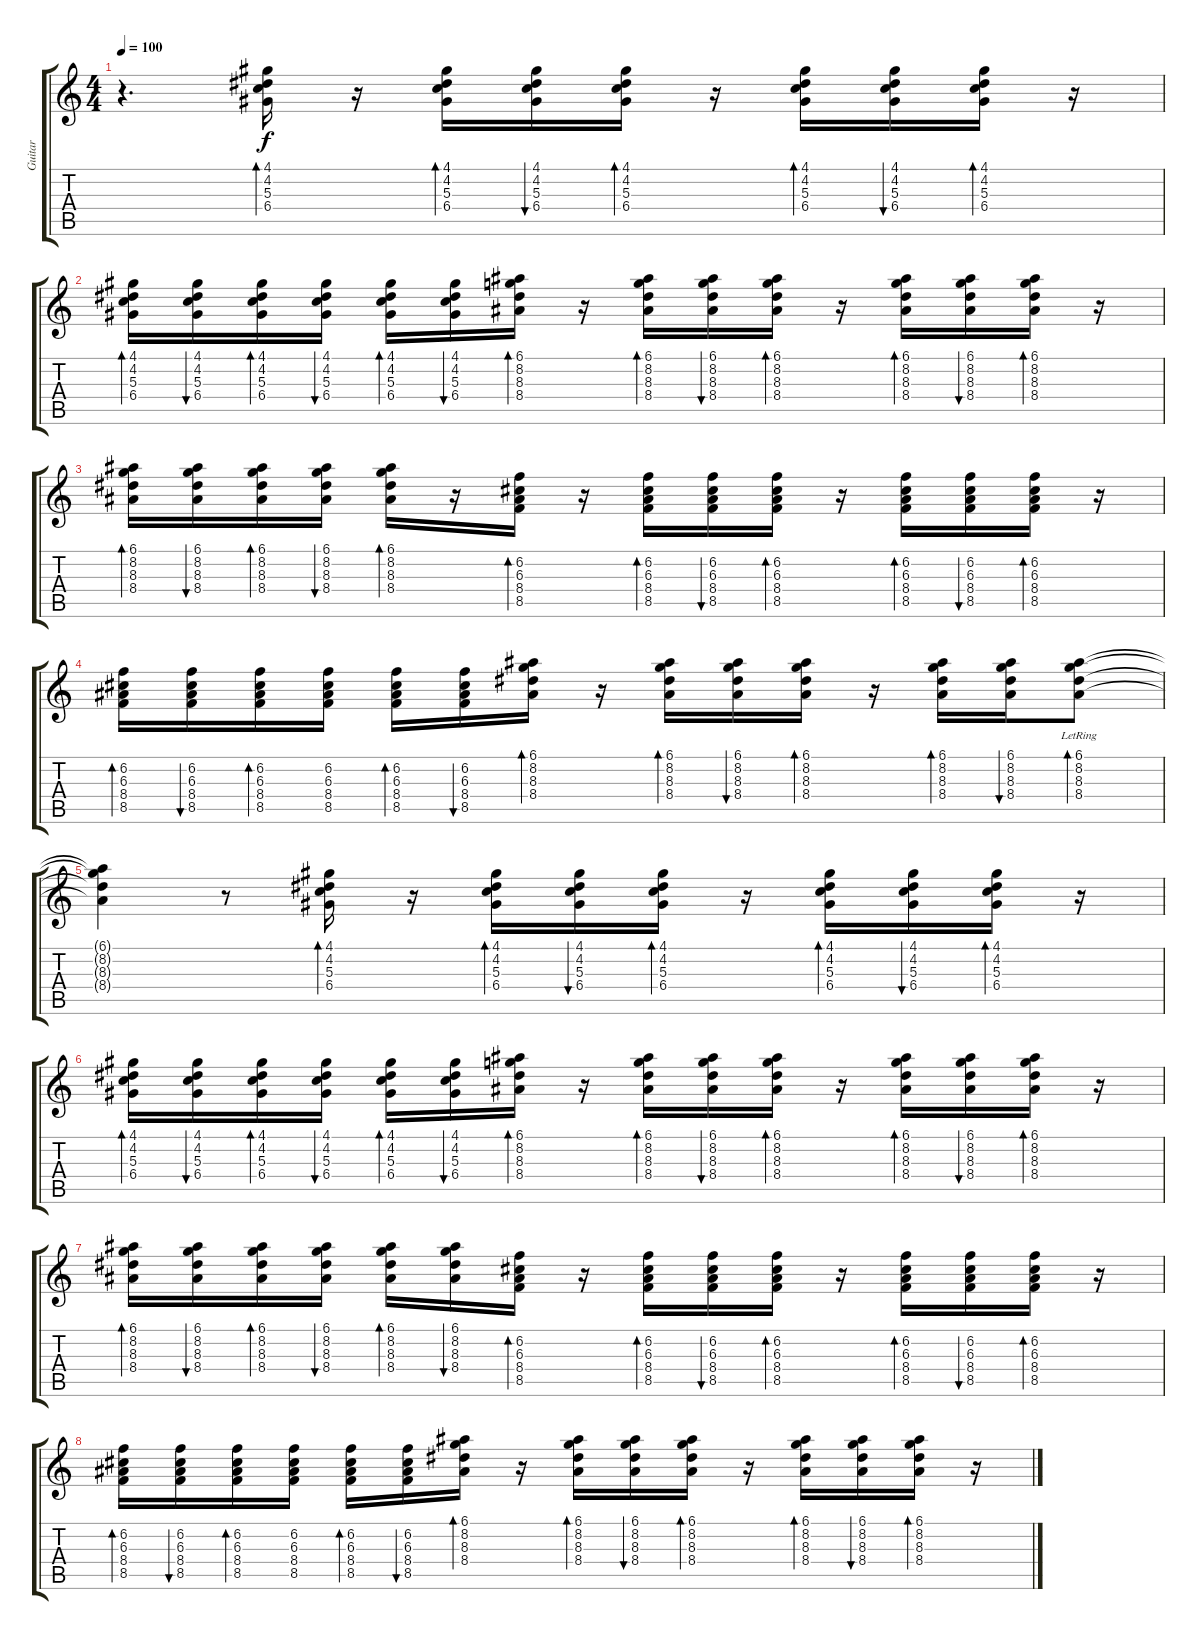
\track ("Guitar" "Guitar") {instrument acousticguitarsteel}
\staff {score tabs}
\tuning (E4 B3 G3 D3 A2 E2) {hide}
\ts (4 4)
\tempo 100
\clef g2
\ks c
r.4{d dy f instrument acousticguitarsteel} (4.1 4.2 5.3 6.4).16{bd 30} r.16 (4.1 4.2 5.3 6.4).16{bd 30} (4.1 4.2 5.3 6.4).16{bu 30} (4.1 4.2 5.3 6.4).16{bd 30} r.16 (4.1 4.2 5.3 6.4).16{bd 30} (4.1 4.2 5.3 6.4).16{bu 30} (4.1 4.2 5.3 6.4).16{bd 30} r.16 |
(4.1 4.2 5.3 6.4).16{bd 30} (4.1 4.2 5.3 6.4).16{bu 30} (4.1 4.2 5.3 6.4).16{bd 30} (4.1 4.2 5.3 6.4).16{bu 30} (4.1 4.2 5.3 6.4).16{bd 30} (4.1 4.2 5.3 6.4).16{bu 30} (6.1 8.2 8.3 8.4).16{bd 30} r.16 (6.1 8.2 8.3 8.4).16{bd 30} (6.1 8.2 8.3 8.4).16{bu 30} (6.1 8.2 8.3 8.4).16{bd 30} r.16 (6.1 8.2 8.3 8.4).16{bd 30} (6.1 8.2 8.3 8.4).16{bu 30} (6.1 8.2 8.3 8.4).16{bd 30} r.16 |
(6.1 8.2 8.3 8.4).16{bd 30} (6.1 8.2 8.3 8.4).16{bu 30} (6.1 8.2 8.3 8.4).16{bd 30} (6.1 8.2 8.3 8.4).16{bu 30} (6.1 8.2 8.3 8.4).16{bd 30} r.16 (6.2 6.3 8.4 8.5).16{bd 30} r.16 (6.2 6.3 8.4 8.5).16{bd 30} (6.2 6.3 8.4 8.5).16{bu 30} (6.2 6.3 8.4 8.5).16{bd 30} r.16 (6.2 6.3 8.4 8.5).16{bd 30} (6.2 6.3 8.4 8.5).16{bu 30} (6.2 6.3 8.4 8.5).16{bd 30} r.16 |
(6.2 6.3 8.4 8.5).16{bd 30} (6.2 6.3 8.4 8.5).16{bu 30} (6.2 6.3 8.4 8.5).16{bd 30} (6.2 6.3 8.4 8.5).16 (6.2 6.3 8.4 8.5).16{bd 30} (6.2 6.3 8.4 8.5).16{bu 30} (6.1 8.2 8.3 8.4).16{bd 30} r.16 (6.1 8.2 8.3 8.4).16{bd 30} (6.1 8.2 8.3 8.4).16{bu 30} (6.1 8.2 8.3 8.4).16{bd 30} r.16 (6.1 8.2 8.3 8.4).16{bd 30} (6.1 8.2 8.3 8.4).16{bu 30} (6.1{lr} 8.2{lr} 8.3{lr} 8.4{lr}).8{bd 30} |
(6.1{t} 8.2{t} 8.3{t} 8.4{t}).4 r.8 (4.1 4.2 5.3 6.4).16{bd 30} r.16 (4.1 4.2 5.3 6.4).16{bd 30} (4.1 4.2 5.3 6.4).16{bu 30} (4.1 4.2 5.3 6.4).16{bd 30} r.16 (4.1 4.2 5.3 6.4).16{bd 30} (4.1 4.2 5.3 6.4).16{bu 30} (4.1 4.2 5.3 6.4).16{bd 30} r.16 |
(4.1 4.2 5.3 6.4).16{bd 30} (4.1 4.2 5.3 6.4).16{bu 30} (4.1 4.2 5.3 6.4).16{bd 30} (4.1 4.2 5.3 6.4).16{bu 30} (4.1 4.2 5.3 6.4).16{bd 30} (4.1 4.2 5.3 6.4).16{bu 30} (6.1 8.2 8.3 8.4).16{bd 30} r.16 (6.1 8.2 8.3 8.4).16{bd 30} (6.1 8.2 8.3 8.4).16{bu 30} (6.1 8.2 8.3 8.4).16{bd 30} r.16 (6.1 8.2 8.3 8.4).16{bd 30} (6.1 8.2 8.3 8.4).16{bu 30} (6.1 8.2 8.3 8.4).16{bd 30} r.16 |
(6.1 8.2 8.3 8.4).16{bd 30} (6.1 8.2 8.3 8.4).16{bu 30} (6.1 8.2 8.3 8.4).16{bd 30} (6.1 8.2 8.3 8.4).16{bu 30} (6.1 8.2 8.3 8.4).16{bd 30} (6.1 8.2 8.3 8.4).16{bu 30} (6.2 6.3 8.4 8.5).16{bd 30} r.16 (6.2 6.3 8.4 8.5).16{bd 30} (6.2 6.3 8.4 8.5).16{bu 30} (6.2 6.3 8.4 8.5).16{bd 30} r.16 (6.2 6.3 8.4 8.5).16{bd 30} (6.2 6.3 8.4 8.5).16{bu 30} (6.2 6.3 8.4 8.5).16{bd 30} r.16 |
(6.2 6.3 8.4 8.5).16{bd 30} (6.2 6.3 8.4 8.5).16{bu 30} (6.2 6.3 8.4 8.5).16{bd 30} (6.2 6.3 8.4 8.5).16 (6.2 6.3 8.4 8.5).16{bd 30} (6.2 6.3 8.4 8.5).16{bu 30} (6.1 8.2 8.3 8.4).16{bd 30} r.16 (6.1 8.2 8.3 8.4).16{bd 30} (6.1 8.2 8.3 8.4).16{bu 30} (6.1 8.2 8.3 8.4).16{bd 30} r.16 (6.1 8.2 8.3 8.4).16{bd 30} (6.1 8.2 8.3 8.4).16{bu 30} (6.1 8.2 8.3 8.4).16{bd 30} r.16
